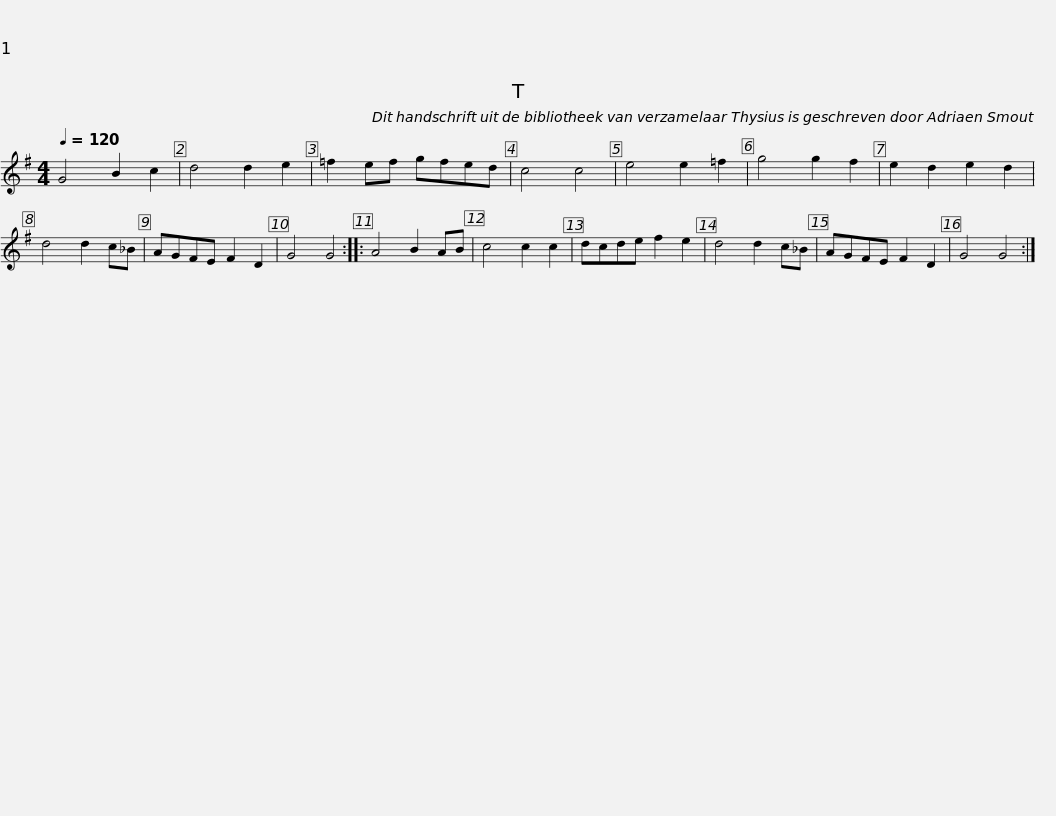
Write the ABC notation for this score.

X:1
L:1/8
Q:1/4=120
M:4/4
I:linebreak $
K:G
V:1 treble
V:1
 G4 B2 c2 | d4 d2 e2 | =f2 ef gfed | c4 c4 |$ e4 e2 =f2 | %5
 g4 g2 f2 | e2 d2 e2 d2 | d4 d2 c_B | AGFE F2 D2 | G4 G4 ::$ %10
 A4 B2 AB | c4 c2 c2 | dcde f2 e2 | d4 d2 c_B | AGFE F2 D2 | %15
 G4 G4 :| %16
